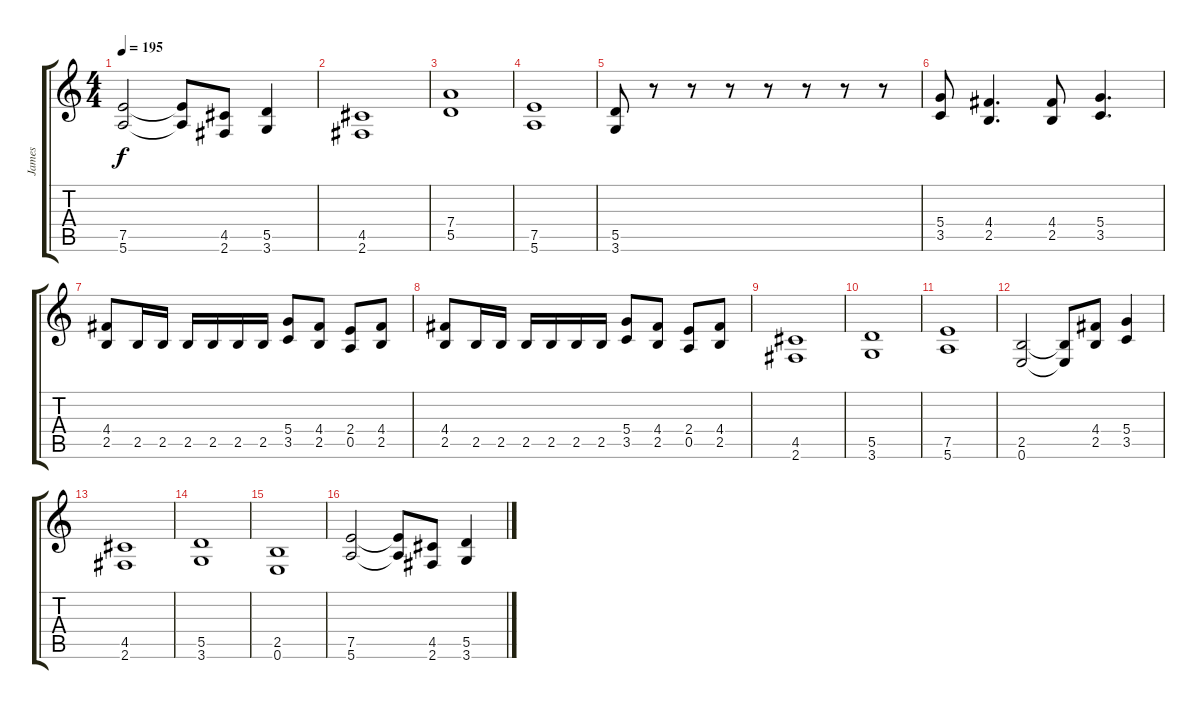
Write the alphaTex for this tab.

\track ("James" "James") {instrument distortionguitar}
\staff {score tabs}
\tuning (E4 B3 G3 D3 A2 E2) {hide}
\ts (4 4)
\tempo 195
\clef g2
\ks c
(7.5 5.6).2{dy f} (7.5{t} 5.6{t}).8 (4.5 2.6).8 (5.5 3.6).4 |
(4.5 2.6).1 |
(7.4 5.5).1 |
(7.5 5.6).1 |
(5.5 3.6).8 r.8 r.8 r.8 r.8 r.8 r.8 r.8 |
(5.4 3.5).8 (4.4 2.5).4{d} (4.4 2.5).8 (5.4 3.5).4{d} |
(4.4 2.5).8 2.5.16 2.5.16 2.5.16 2.5.16 2.5.16 2.5.16 (5.4 3.5).8 (4.4 2.5).8 (2.4 0.5).8 (4.4 2.5).8 |
(4.4 2.5).8 2.5.16 2.5.16 2.5.16 2.5.16 2.5.16 2.5.16 (5.4 3.5).8 (4.4 2.5).8 (2.4 0.5).8 (4.4 2.5).8 |
(4.5 2.6).1 |
(5.5 3.6).1 |
(7.5 5.6).1 |
(2.5 0.6).2 (2.5{t} 0.6{t}).8 (4.4 2.5).8 (5.4 3.5).4 |
(4.5 2.6).1 |
(5.5 3.6).1 |
(2.5 0.6).1 |
(7.5 5.6).2 (7.5{t} 5.6{t}).8 (4.5 2.6).8 (5.5 3.6).4
